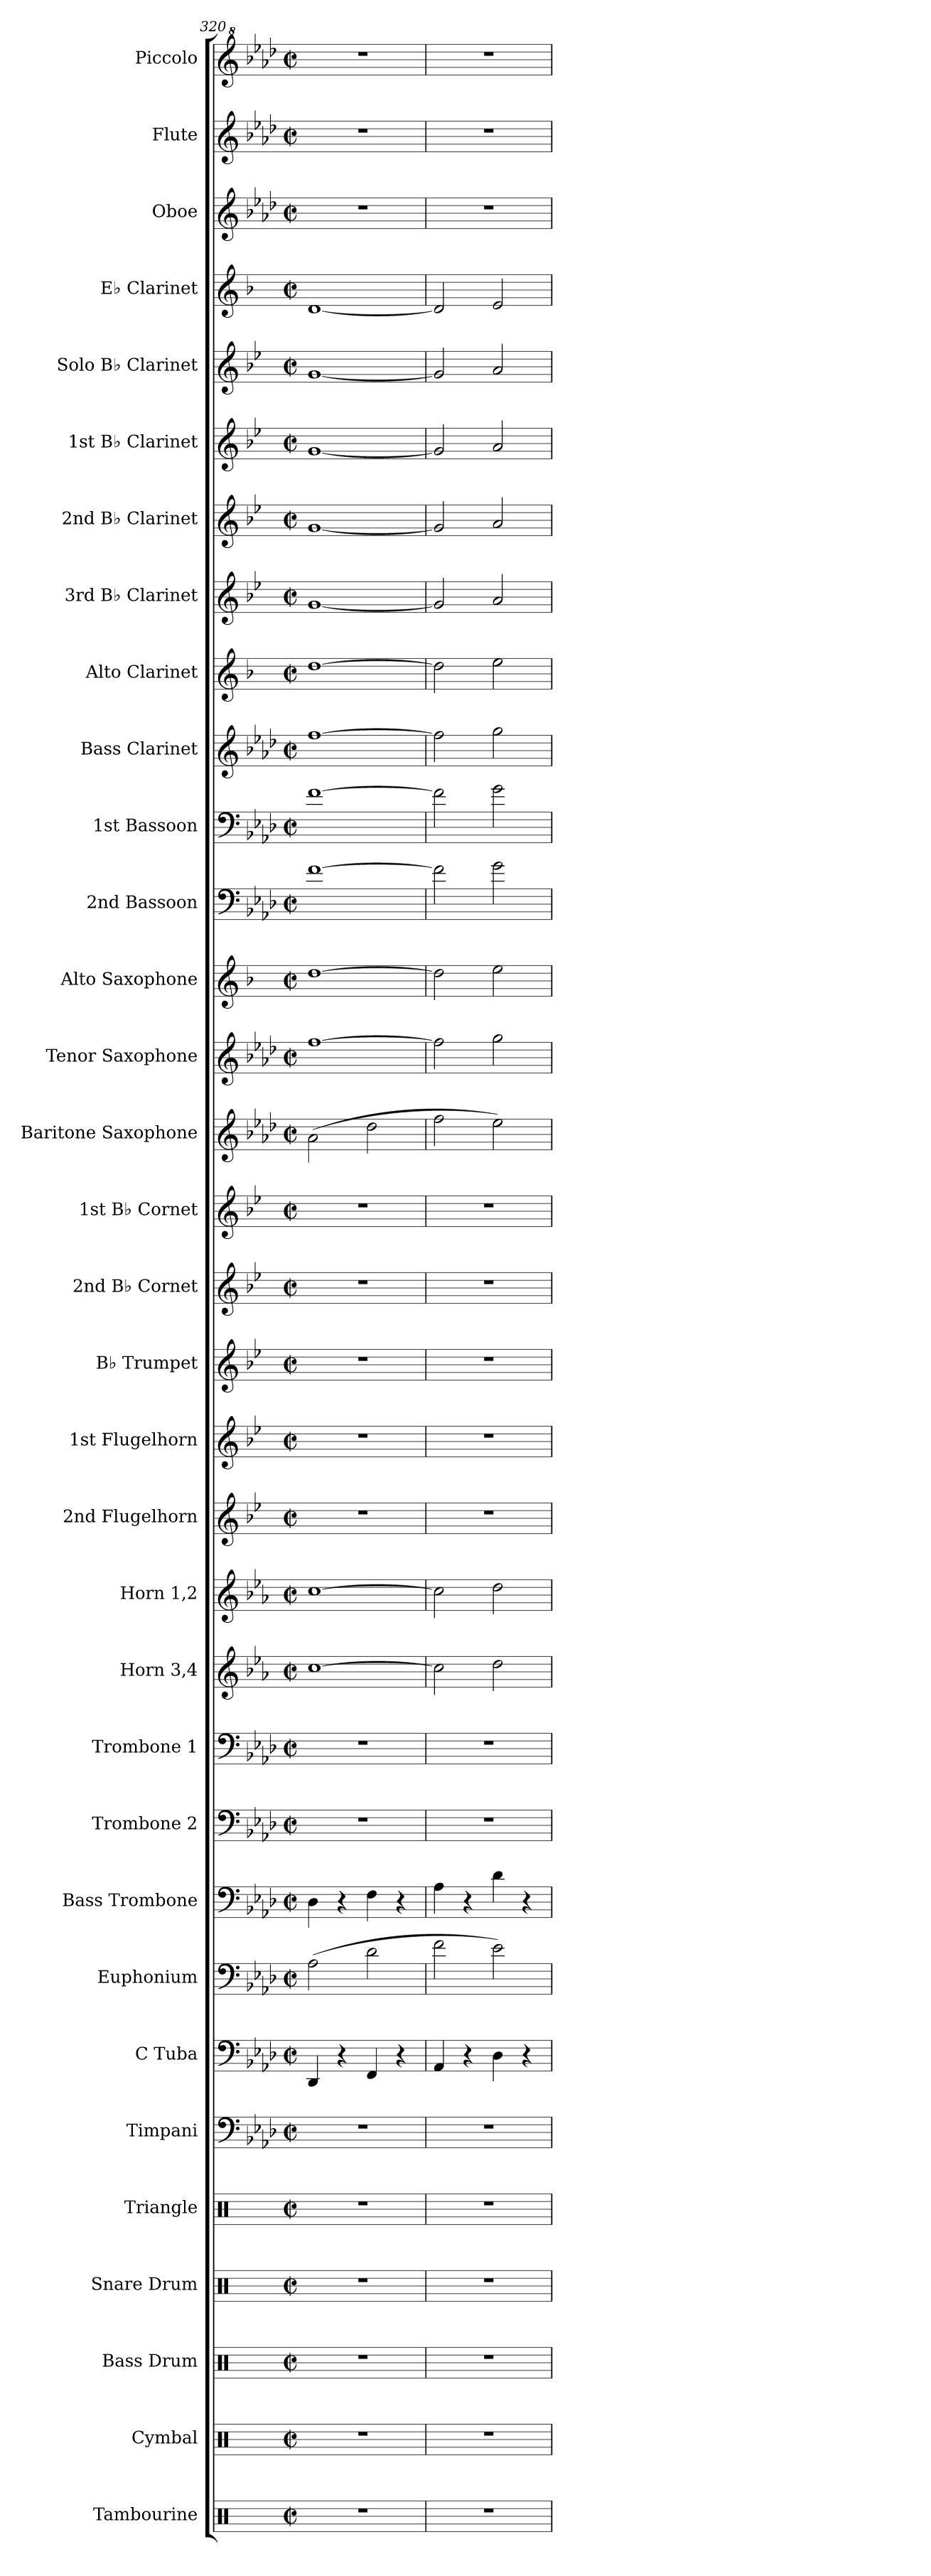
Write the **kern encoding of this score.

**kern	**kern	**kern	**kern	**kern	**kern	**kern	**kern	**kern	**kern	**kern	**kern	**kern	**kern	**kern	**kern	**kern	**kern	**kern	**kern	**kern	**kern	**kern	**kern	**kern	**kern	**kern	**kern	**kern	**kern	**kern	**kern	**kern
*part33	*part32	*part31	*part30	*part29	*part28	*part27	*part26	*part25	*part24	*part23	*part22	*part21	*part20	*part19	*part18	*part17	*part16	*part15	*part14	*part13	*part12	*part11	*part10	*part9	*part8	*part7	*part6	*part5	*part4	*part3	*part2	*part1
*staff33	*staff32	*staff31	*staff30	*staff29	*staff28	*staff27	*staff26	*staff25	*staff24	*staff23	*staff22	*staff21	*staff20	*staff19	*staff18	*staff17	*staff16	*staff15	*staff14	*staff13	*staff12	*staff11	*staff10	*staff9	*staff8	*staff7	*staff6	*staff5	*staff4	*staff3	*staff2	*staff1
*I"Tambourine	*I"Cymbal	*I"Bass Drum	*I"Snare Drum	*I"Triangle	*I"Timpani	*I"C Tuba	*I"Euphonium	*I"Bass Trombone	*I"Trombone 2	*I"Trombone 1	*I"Horn 3,4	*I"Horn 1,2	*I"2nd Flugelhorn	*I"1st Flugelhorn	*I"B♭ Trumpet	*I"2nd B♭ Cornet	*I"1st B♭ Cornet	*I"Baritone Saxophone	*I"Tenor Saxophone	*I"Alto Saxophone	*I"2nd Bassoon	*I"1st Bassoon	*I"Bass Clarinet	*I"Alto Clarinet	*I"3rd B♭ Clarinet	*I"2nd B♭ Clarinet	*I"1st B♭ Clarinet	*I"Solo B♭ Clarinet	*I"E♭ Clarinet	*I"Oboe	*I"Flute	*I"Piccolo
*I'Tamb.	*I'Cym.	*I'B. Dr.	*I'Sn. Dr.	*I'Trgl.	*I'Timp.	*I'C Tu.	*I'Eu.	*I'B. Trb.	*I'Trb. 2	*I'Trb. 1	*I'Hn. 3,4	*I'Hn. 1,2	*I'2nd Flghn.	*I'1st Flghn.	*I'B♭ Tpt.	*I'2nd B♭ Cnt.	*I'1st B♭ Cnt.	*I'Bar. Sax.	*I'T. Sax.	*I'A. Sax.	*I'2nd Bsn.	*I'1st Bsn.	*I'B. Cl.	*I'A. Cl.	*I'3rd B♭ Cl.	*I'2nd B♭ Cl.	*I'1st B♭ Cl.	*I'Solo B♭ Cl.	*I'E♭ Cl.	*I'Ob.	*I'Fl.	*I'Picc.
*clefX	*clefX	*clefX	*clefX	*clefX	*clefF4	*clefF4	*clefF4	*clefF4	*clefF4	*clefF4	*clefG2	*clefG2	*clefG2	*clefG2	*clefG2	*clefG2	*clefG2	*clefG2	*clefG2	*clefG2	*clefF4	*clefF4	*clefG2	*clefG2	*clefG2	*clefG2	*clefG2	*clefG2	*clefG2	*clefG2	*clefG2	*clefG^2
*	*	*	*	*	*	*	*	*	*	*	*ITrd4c7	*ITrd4c7	*ITrd1c2	*ITrd1c2	*ITrd1c2	*ITrd1c2	*ITrd1c2	*ITrd12c21	*ITrd8c14	*ITrd5c9	*	*	*ITrd8c14	*ITrd5c9	*ITrd1c2	*ITrd1c2	*ITrd1c2	*ITrd1c2	*ITrd-2c-3	*	*	*ITrd-7c-12
*k[]	*k[]	*k[]	*k[]	*k[]	*k[b-e-a-d-]	*k[b-e-a-d-]	*k[b-e-a-d-]	*k[b-e-a-d-]	*k[b-e-a-d-]	*k[b-e-a-d-]	*k[b-e-a-d-]	*k[b-e-a-d-]	*k[b-e-a-d-]	*k[b-e-a-d-]	*k[b-e-a-d-]	*k[b-e-a-d-]	*k[b-e-a-d-]	*k[b-e-a-d-]	*k[b-e-a-d-]	*k[b-e-a-d-]	*k[b-e-a-d-]	*k[b-e-a-d-]	*k[b-e-a-d-]	*k[b-e-a-d-]	*k[b-e-a-d-]	*k[b-e-a-d-]	*k[b-e-a-d-]	*k[b-e-a-d-]	*k[b-e-a-d-]	*k[b-e-a-d-]	*k[b-e-a-d-]	*k[b-e-a-d-]
*C:	*C:	*C:	*C:	*C:	*A-:	*A-:	*A-:	*A-:	*A-:	*A-:	*A-:	*A-:	*A-:	*A-:	*A-:	*A-:	*A-:	*A-:	*A-:	*A-:	*A-:	*A-:	*A-:	*A-:	*A-:	*A-:	*A-:	*A-:	*A-:	*A-:	*A-:	*A-:
*M2/2	*M2/2	*M2/2	*M2/2	*M2/2	*M2/2	*M2/2	*M2/2	*M2/2	*M2/2	*M2/2	*M2/2	*M2/2	*M2/2	*M2/2	*M2/2	*M2/2	*M2/2	*M2/2	*M2/2	*M2/2	*M2/2	*M2/2	*M2/2	*M2/2	*M2/2	*M2/2	*M2/2	*M2/2	*M2/2	*M2/2	*M2/2	*M2/2
*met(c|)	*met(c|)	*met(c|)	*met(c|)	*met(c|)	*met(c|)	*met(c|)	*met(c|)	*met(c|)	*met(c|)	*met(c|)	*met(c|)	*met(c|)	*met(c|)	*met(c|)	*met(c|)	*met(c|)	*met(c|)	*met(c|)	*met(c|)	*met(c|)	*met(c|)	*met(c|)	*met(c|)	*met(c|)	*met(c|)	*met(c|)	*met(c|)	*met(c|)	*met(c|)	*met(c|)	*met(c|)	*met(c|)
=320	=320	=320	=320	=320	=320	=320	=320	=320	=320	=320	=320	=320	=320	=320	=320	=320	=320	=320	=320	=320	=320	=320	=320	=320	=320	=320	=320	=320	=320	=320	=320	=320
1r	1r	1r	1r	1r	1r	4DD-/	(2A-\	4D-\	1r	1r	[1f	[1f	1r	1r	1r	1r	1r	(2A-\	[1f	[1f	[1f	[1f	[1f	[1f	[1f	[1f	[1f	[1f	[1f	1r	1r	1r
.	.	.	.	.	.	4r	.	4r	.	.	.	.	.	.	.	.	.	.	.	.	.	.	.	.	.	.	.	.	.	.	.	.
.	.	.	.	.	.	4FF/	2d-\	4F\	.	.	.	.	.	.	.	.	.	2d-\	.	.	.	.	.	.	.	.	.	.	.	.	.	.
.	.	.	.	.	.	4r	.	4r	.	.	.	.	.	.	.	.	.	.	.	.	.	.	.	.	.	.	.	.	.	.	.	.
=321	=321	=321	=321	=321	=321	=321	=321	=321	=321	=321	=321	=321	=321	=321	=321	=321	=321	=321	=321	=321	=321	=321	=321	=321	=321	=321	=321	=321	=321	=321	=321	=321
1r	1r	1r	1r	1r	1r	4AA-/	2f\	4A-\	1r	1r	2f\]	2f\]	1r	1r	1r	1r	1r	2f\	2f\]	2f\]	2f\]	2f\]	2f\]	2f\]	2f/]	2f/]	2f/]	2f/]	2f/]	1r	1r	1r
.	.	.	.	.	.	4r	.	4r	.	.	.	.	.	.	.	.	.	.	.	.	.	.	.	.	.	.	.	.	.	.	.	.
.	.	.	.	.	.	4D-\	2e-\)	4d-\	.	.	2g\	2g\	.	.	.	.	.	2e-\)	2g\	2g\	2g\	2g\	2g\	2g\	2g/	2g/	2g/	2g/	2g/	.	.	.
.	.	.	.	.	.	4r	.	4r	.	.	.	.	.	.	.	.	.	.	.	.	.	.	.	.	.	.	.	.	.	.	.	.
=	=	=	=	=	=	=	=	=	=	=	=	=	=	=	=	=	=	=	=	=	=	=	=	=	=	=	=	=	=	=	=	=
*-	*-	*-	*-	*-	*-	*-	*-	*-	*-	*-	*-	*-	*-	*-	*-	*-	*-	*-	*-	*-	*-	*-	*-	*-	*-	*-	*-	*-	*-	*-	*-	*-
